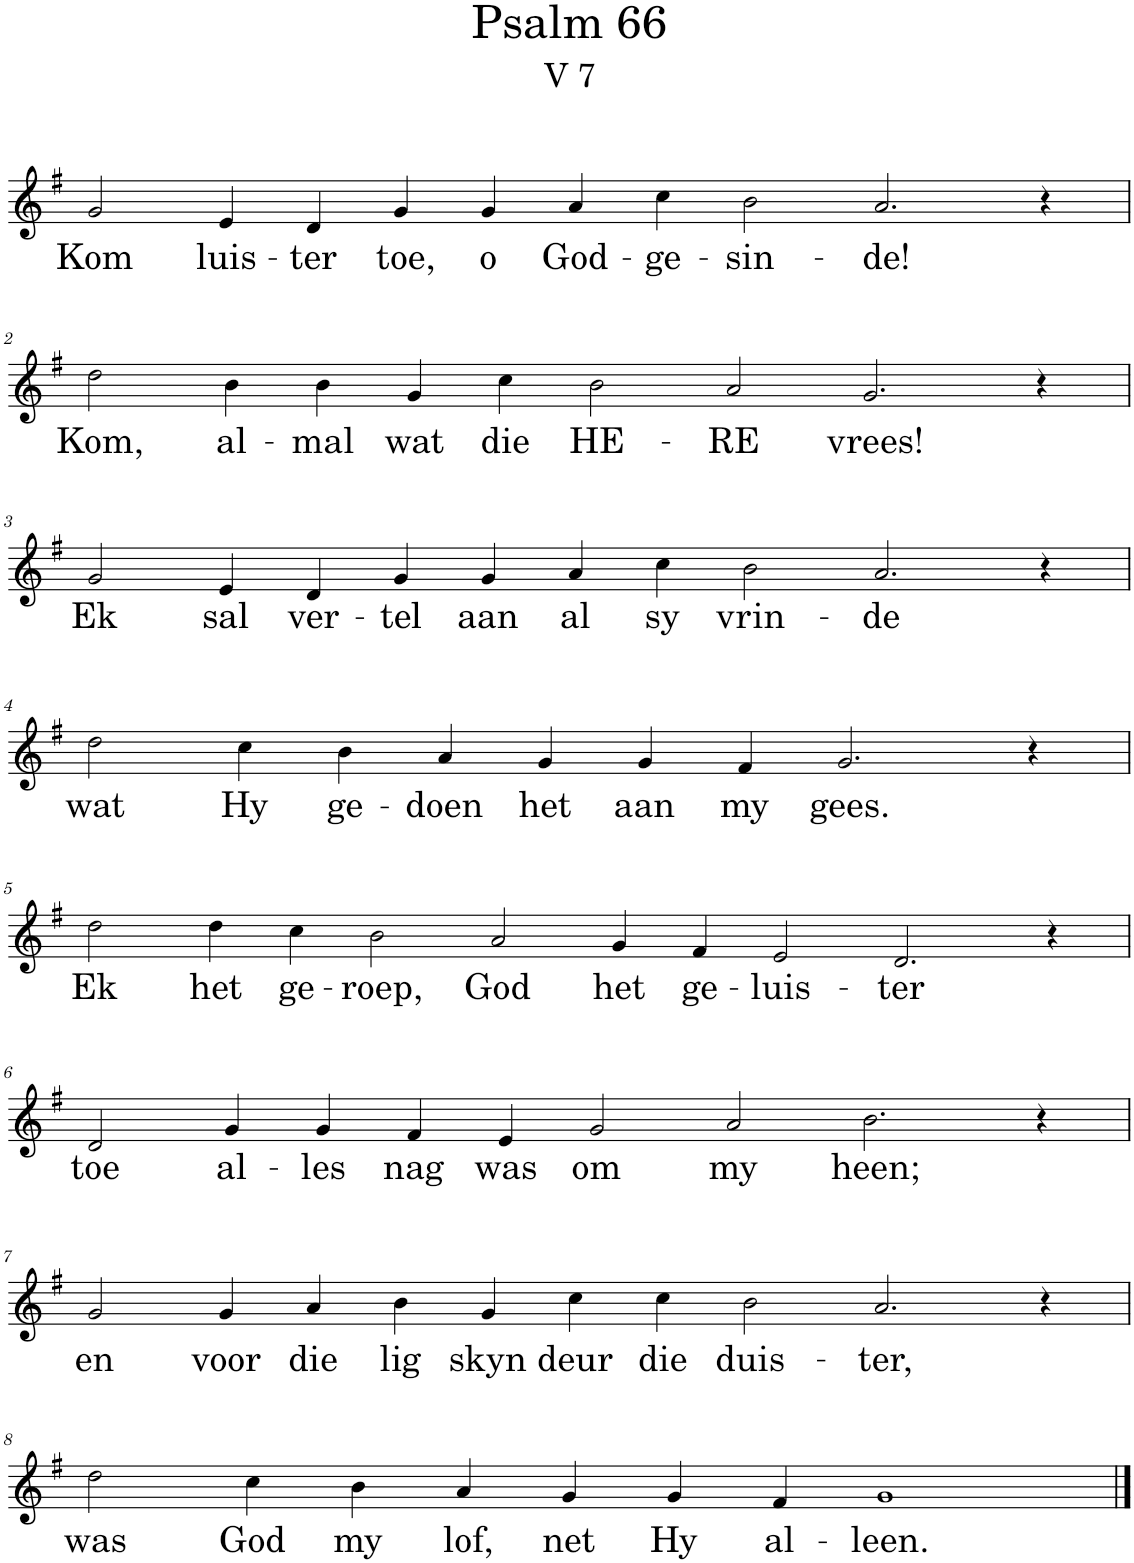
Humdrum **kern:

**kern	**text
*part1	*part1
*staff1	*staff1
*I"Pipe Organ	*
*I'Org.	*
*clefG2	*
*k[f#]	*
*M14/4	*
=1	=1
!	!LO:LY:b
2g/	Kom
!	!LO:LY:b
4e/	luis-
!	!LO:LY:b
4d/	-ter
!	!LO:LY:b
4g/	toe,
!	!LO:LY:b
4g/	o
!	!LO:LY:b
4a/	God-
!	!LO:LY:b
4cc\	-ge-
!	!LO:LY:b
2b\	-sin-
!	!LO:LY:b
2.a/	-de!
4r	.
!!LO:LB:g=z
=2	=2
!	!LO:LY:b
2dd\	Kom,
!	!LO:LY:b
4b\	al-
!	!LO:LY:b
4b\	-mal
!	!LO:LY:b
4g/	wat
!	!LO:LY:b
4cc\	die
!	!LO:LY:b
2b\	HE-
!	!LO:LY:b
2a/	-RE
!	!LO:LY:b
2.g/	vrees!
4r	.
!!LO:LB:g=z
=3	=3
!	!LO:LY:b
2g/	Ek
!	!LO:LY:b
4e/	sal
!	!LO:LY:b
4d/	ver-
!	!LO:LY:b
4g/	-tel
!	!LO:LY:b
4g/	aan
!	!LO:LY:b
4a/	al
!	!LO:LY:b
4cc\	sy
!	!LO:LY:b
2b\	vrin-
!	!LO:LY:b
2.a/	-de
4r	.
!!LO:LB:g=z
=4	=4
*M12/4	*
!	!LO:LY:b
2dd\	wat
!	!LO:LY:b
4cc\	Hy
!	!LO:LY:b
4b\	ge-
!	!LO:LY:b
4a/	-doen
!	!LO:LY:b
4g/	het
!	!LO:LY:b
4g/	aan
!	!LO:LY:b
4f#/	my
!	!LO:LY:b
2.g/	gees.
4r	.
!!LO:LB:g=z
=5	=5
*M16/4	*
!	!LO:LY:b
2dd\	Ek
!	!LO:LY:b
4dd\	het
!	!LO:LY:b
4cc\	ge-
!	!LO:LY:b
2b\	-roep,
!	!LO:LY:b
2a/	God
!	!LO:LY:b
4g/	het
!	!LO:LY:b
4f#/	ge-
!	!LO:LY:b
2e/	-luis-
!	!LO:LY:b
2.d/	-ter
4r	.
!!LO:LB:g=z
=6	=6
*M14/4	*
!	!LO:LY:b
2d/	toe
!	!LO:LY:b
4g/	al-
!	!LO:LY:b
4g/	-les
!	!LO:LY:b
4f#/	nag
!	!LO:LY:b
4e/	was
!	!LO:LY:b
2g/	om
!	!LO:LY:b
2a/	my
!	!LO:LY:b
2.b\	heen;
4r	.
!!LO:LB:g=z
=7	=7
!	!LO:LY:b
2g/	en
!	!LO:LY:b
4g/	voor
!	!LO:LY:b
4a/	die
!	!LO:LY:b
4b\	lig
!	!LO:LY:b
4g/	skyn
!	!LO:LY:b
4cc\	deur
!	!LO:LY:b
4cc\	die
!	!LO:LY:b
2b\	duis-
!	!LO:LY:b
2.a/	-ter,
4r	.
!!LO:LB:g=z
=8	=8
*M12/4	*
!	!LO:LY:b
2dd\	was
!	!LO:LY:b
4cc\	God
!	!LO:LY:b
4b\	my
!	!LO:LY:b
4a/	lof,
!	!LO:LY:b
4g/	net
!	!LO:LY:b
4g/	Hy
!	!LO:LY:b
4f#/	al-
!	!LO:LY:b
1g	-leen.
==	==
*-	*-
